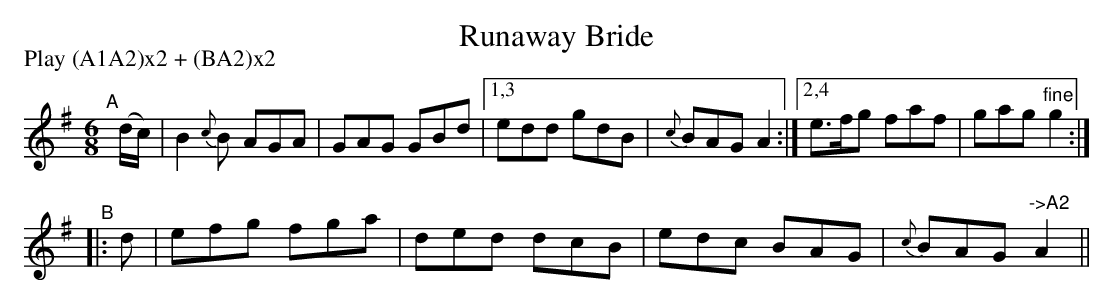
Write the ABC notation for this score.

X:1
T: Runaway Bride
P: Play (A1A2)x2 + (BA2)x2
M: 6/8
L: 1/8
K: G
"^A"\
[|](d/c/) | B2{c}B AGA | GAG GBd |\
[1,3 edd gdB | {c}BAG A2 :|\
[2,4 e>fg faf | gag "^fine"g2 :|
"^B"\
|: d | efg fga | ded dcB | edc BAG | {c}BAG "^->A2"A2 ||
